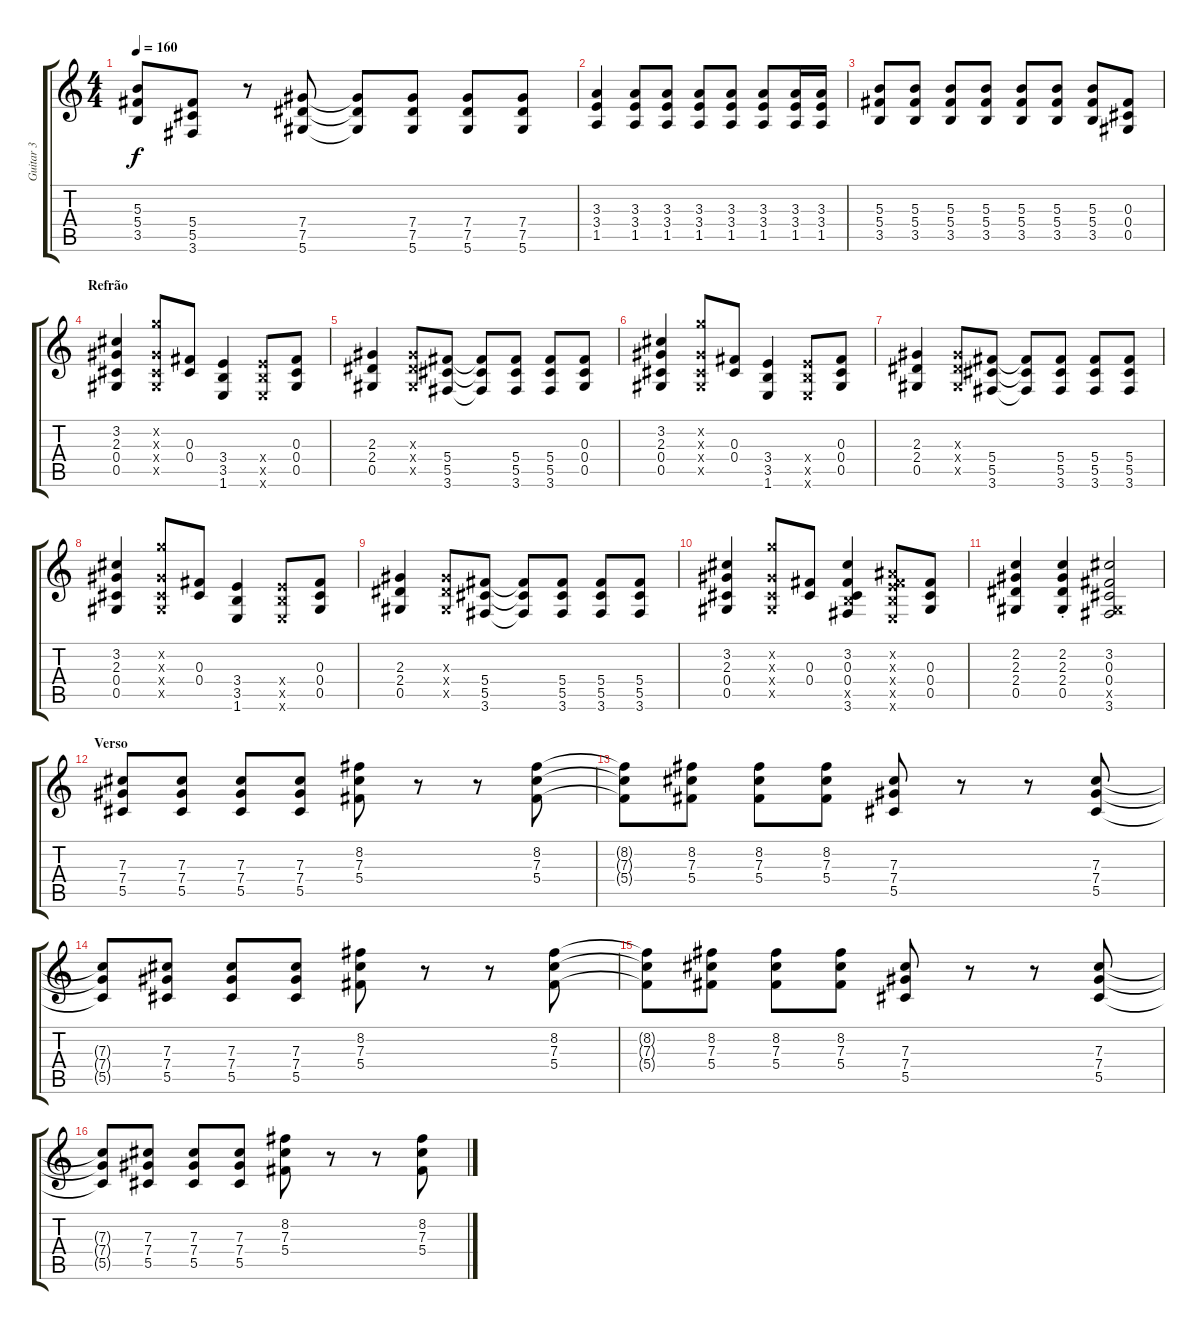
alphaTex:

\track ("Guitar 3" "Guitar 3") {instrument overdrivenguitar}
\staff {score tabs}
\tuning (Eb4 Bb3 Gb3 Db3 Ab2 Eb2) {hide}
\ts (4 4)
\tempo 160
\clef g2
\ks c
(5.3 5.4 3.5).8{dy f} (5.4 5.5 3.6).8 r.8 (7.4 7.5 5.6).8 (7.4{t} 7.5{t} 5.6{t}).8 (7.4 7.5 5.6).8 (7.4 7.5 5.6).8 (7.4 7.5 5.6).8 |
(3.3 3.4 1.5).4 (3.3 3.4 1.5).8 (3.3 3.4 1.5).8 (3.3 3.4 1.5).8 (3.3 3.4 1.5).8 (3.3 3.4 1.5).8 (3.3 3.4 1.5).16 (3.3 3.4 1.5).16 |
(5.3 5.4 3.5).8 (5.3 5.4 3.5).8 (5.3 5.4 3.5).8 (5.3 5.4 3.5).8 (5.3 5.4 3.5).8 (5.3 5.4 3.5).8 (5.3 5.4 3.5).8 (0.3 0.4 0.5).8 |
\section ("" "Refrão")
(3.2 2.3 0.4 0.5).4 (9.2{x} 2.3{x} 0.4{x} 0.5{x}).8 (0.3 0.4).8 (3.4 3.5 1.6).4 (3.4{x} 3.5{x} 1.6{x}).8 (0.3 0.4 0.5).8 |
(2.3 2.4 0.5).4 (2.3{x} 2.4{x} 0.5{x}).8 (5.4 5.5 3.6).8 (5.4{t} 5.5{t} 3.6{t}).8 (5.4 5.5 3.6).8 (5.4 5.5 3.6).8 (0.3 0.4 0.5).8 |
(3.2 2.3 0.4 0.5).4 (9.2{x} 2.3{x} 0.4{x} 0.5{x}).8 (0.3 0.4).8 (3.4 3.5 1.6).4 (3.4{x} 3.5{x} 1.6{x}).8 (0.3 0.4 0.5).8 |
(2.3 2.4 0.5).4 (2.3{x} 2.4{x} 0.5{x}).8 (5.4 5.5 3.6).8 (5.4{t} 5.5{t} 3.6{t}).8 (5.4 5.5 3.6).8 (5.4 5.5 3.6).8 (5.4 5.5 3.6).8 |
(3.2 2.3 0.4 0.5).4 (9.2{x} 2.3{x} 0.4{x} 0.5{x}).8 (0.3 0.4).8 (3.4 3.5 1.6).4 (3.4{x} 3.5{x} 1.6{x}).8 (0.3 0.4 0.5).8 |
(2.3 2.4 0.5).4 (2.3{x} 2.4{x} 0.5{x}).8 (5.4 5.5 3.6).8 (5.4{t} 5.5{t} 3.6{t}).8 (5.4 5.5 3.6).8 (5.4 5.5 3.6).8 (5.4 5.5 3.6).8 |
(3.2 2.3 0.4 0.5).4 (9.2{x} 2.3{x} 0.4{x} 0.5{x}).8 (0.3 0.4).8 (3.2 0.3 0.4 3.5{x} 3.6).4 (0.2{x} 0.3{x} 3.4{x} 3.5{x} 1.6{x}).8 (0.3 0.4 0.5).8 |
(2.2 2.3 2.4 0.5).4 (2.2{st} 2.3{st} 2.4{st} 0.5{st}).4 (3.2 0.3 0.4 0.5{x} 3.6).2 |
\section ("" "Verso")
(7.3 7.4 5.5).8 (7.3 7.4 5.5).8 (7.3 7.4 5.5).8 (7.3 7.4 5.5).8 (8.2 7.3 5.4).8 r.8 r.8 (8.2 7.3 5.4).8 |
(8.2{t} 7.3{t} 5.4{t}).8 (8.2 7.3 5.4).8 (8.2 7.3 5.4).8 (8.2 7.3 5.4).8 (7.3 7.4 5.5).8 r.8 r.8 (7.3 7.4 5.5).8 |
(7.3{t} 7.4{t} 5.5{t}).8 (7.3 7.4 5.5).8 (7.3 7.4 5.5).8 (7.3 7.4 5.5).8 (8.2 7.3 5.4).8 r.8 r.8 (8.2 7.3 5.4).8 |
(8.2{t} 7.3{t} 5.4{t}).8 (8.2 7.3 5.4).8 (8.2 7.3 5.4).8 (8.2 7.3 5.4).8 (7.3 7.4 5.5).8 r.8 r.8 (7.3 7.4 5.5).8 |
(7.3{t} 7.4{t} 5.5{t}).8 (7.3 7.4 5.5).8 (7.3 7.4 5.5).8 (7.3 7.4 5.5).8 (8.2 7.3 5.4).8 r.8 r.8 (8.2 7.3 5.4).8
